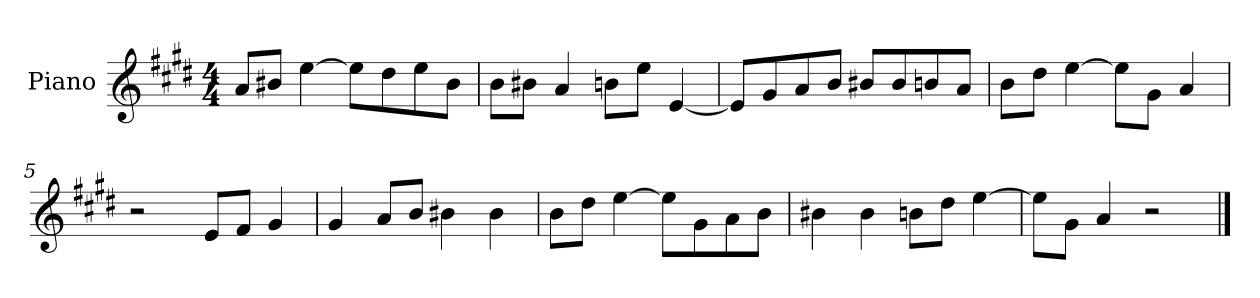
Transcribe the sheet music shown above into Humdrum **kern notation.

**kern
*part1
*staff1
*I"Piano
*I'P-no
*clefG2
*k[f#c#g#d#]
*M4/4
*MM90
=1
8a/L
8b#X/J
[4ee\
8ee\L]
8dd#\
8ee\
8b#\J
=2
8b\L
8b#X\J
4a/
8bn\L
8ee\J
[4e/
=3
8e/L]
8g#/
8a/
8b/J
8b#X/L
8b#/
8bn/
8a/J
=4
8b\L
8dd#\J
[4ee\
8ee\L]
8g#\J
4a/
=5
2r
8e/L
8f#/J
4g#/
!!LO:LB:g=z
=6
4g#/
8a/L
8b/J
4b#X\
4b#\
=7
8b\L
8dd#\J
[4ee\
8ee\L]
8g#\
8a\
8b\J
=8
4b#X\
4b#\
8bn\L
8dd#\J
[4ee\
=9
8ee\L]
8g#\J
4a/
2r
==
*-
